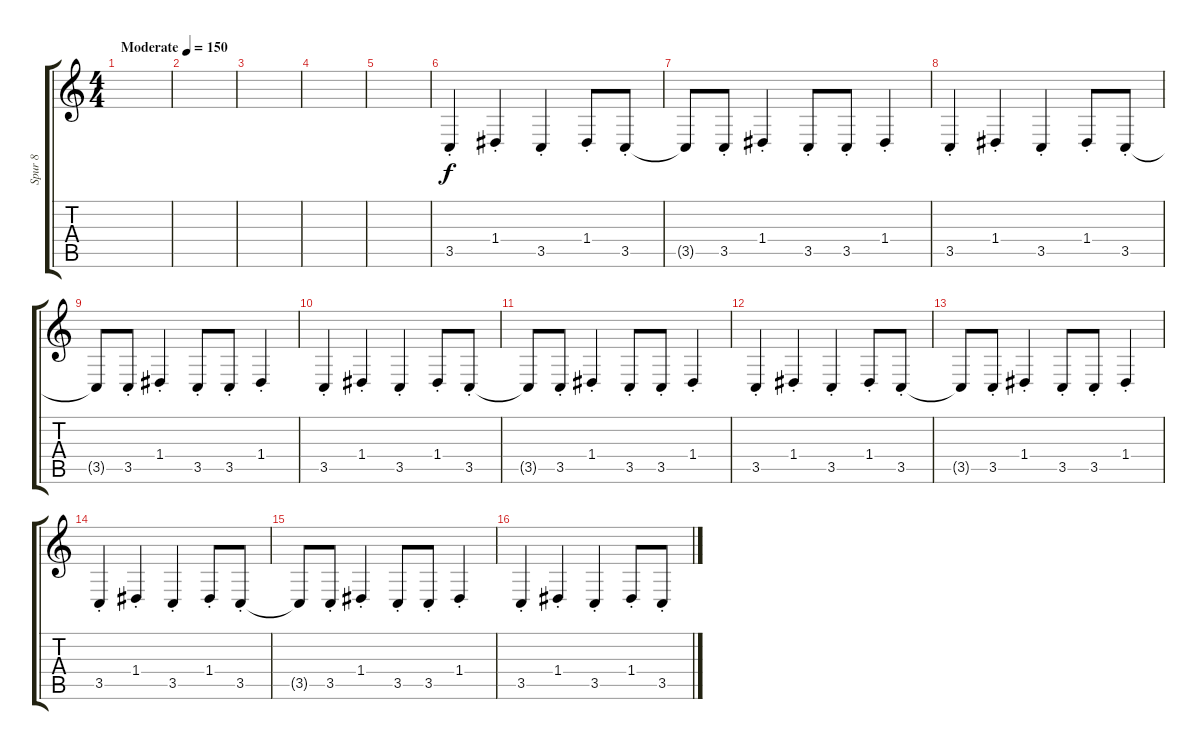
\track ("Spur 8" "Spur 8") {instrument frenchhorn}
\staff {score tabs}
\tuning (E4 B3 G3 D3 A2 E2) {hide}
\ts (4 4)
\tempo (150 "Moderate")
\clef g2
\ks c
|
|
|
|
|
3.5{st}.4 1.4{st}.4 3.5{st}.4 1.4{st}.8 3.5{st}.8 |
3.5{t}.8 3.5{st}.8 1.4{st}.4 3.5{st}.8 3.5{st}.8 1.4{st}.4 |
3.5{st}.4 1.4{st}.4 3.5{st}.4 1.4{st}.8 3.5{st}.8 |
3.5{t}.8 3.5{st}.8 1.4{st}.4 3.5{st}.8 3.5{st}.8 1.4{st}.4 |
3.5{st}.4 1.4{st}.4 3.5{st}.4 1.4{st}.8 3.5{st}.8 |
3.5{t}.8 3.5{st}.8 1.4{st}.4 3.5{st}.8 3.5{st}.8 1.4{st}.4 |
3.5{st}.4 1.4{st}.4 3.5{st}.4 1.4{st}.8 3.5{st}.8 |
3.5{t}.8 3.5{st}.8 1.4{st}.4 3.5{st}.8 3.5{st}.8 1.4{st}.4 |
3.5{st}.4 1.4{st}.4 3.5{st}.4 1.4{st}.8 3.5{st}.8 |
3.5{t}.8 3.5{st}.8 1.4{st}.4 3.5{st}.8 3.5{st}.8 1.4{st}.4 |
3.5{st}.4 1.4{st}.4 3.5{st}.4 1.4{st}.8 3.5{st}.8
